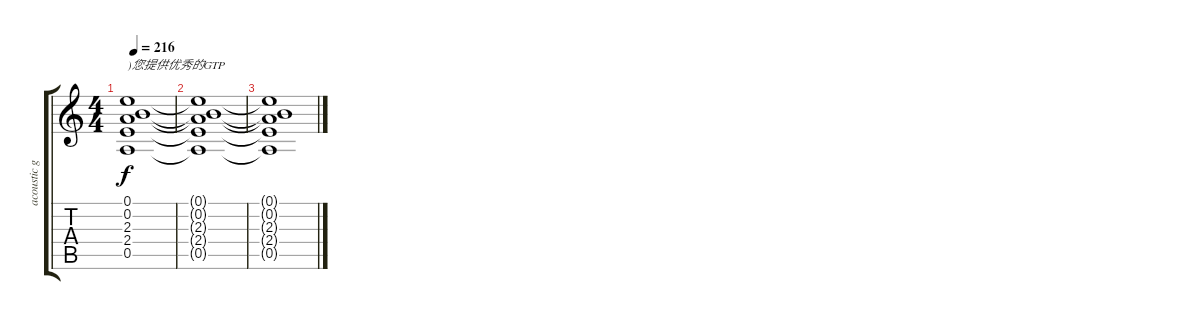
\track ("acoustic guitar" "acoustic g") {instrument acousticguitarsteel}
\staff {score tabs}
\tuning (E4 B3 G3 D3 A2 E2) {hide}
\ts (4 4)
\tempo 216
\clef g2
\ks c
(0.1{t} 0.2{t} 2.3{t} 2.4{t} 0.5{t}).1{txt ")您提供优秀的GTP" dy f} |
(0.1{t} 0.2{t} 2.3{t} 2.4{t} 0.5{t}).1 |
(0.1{t} 0.2{t} 2.3{t} 2.4{t} 0.5{t}).1
